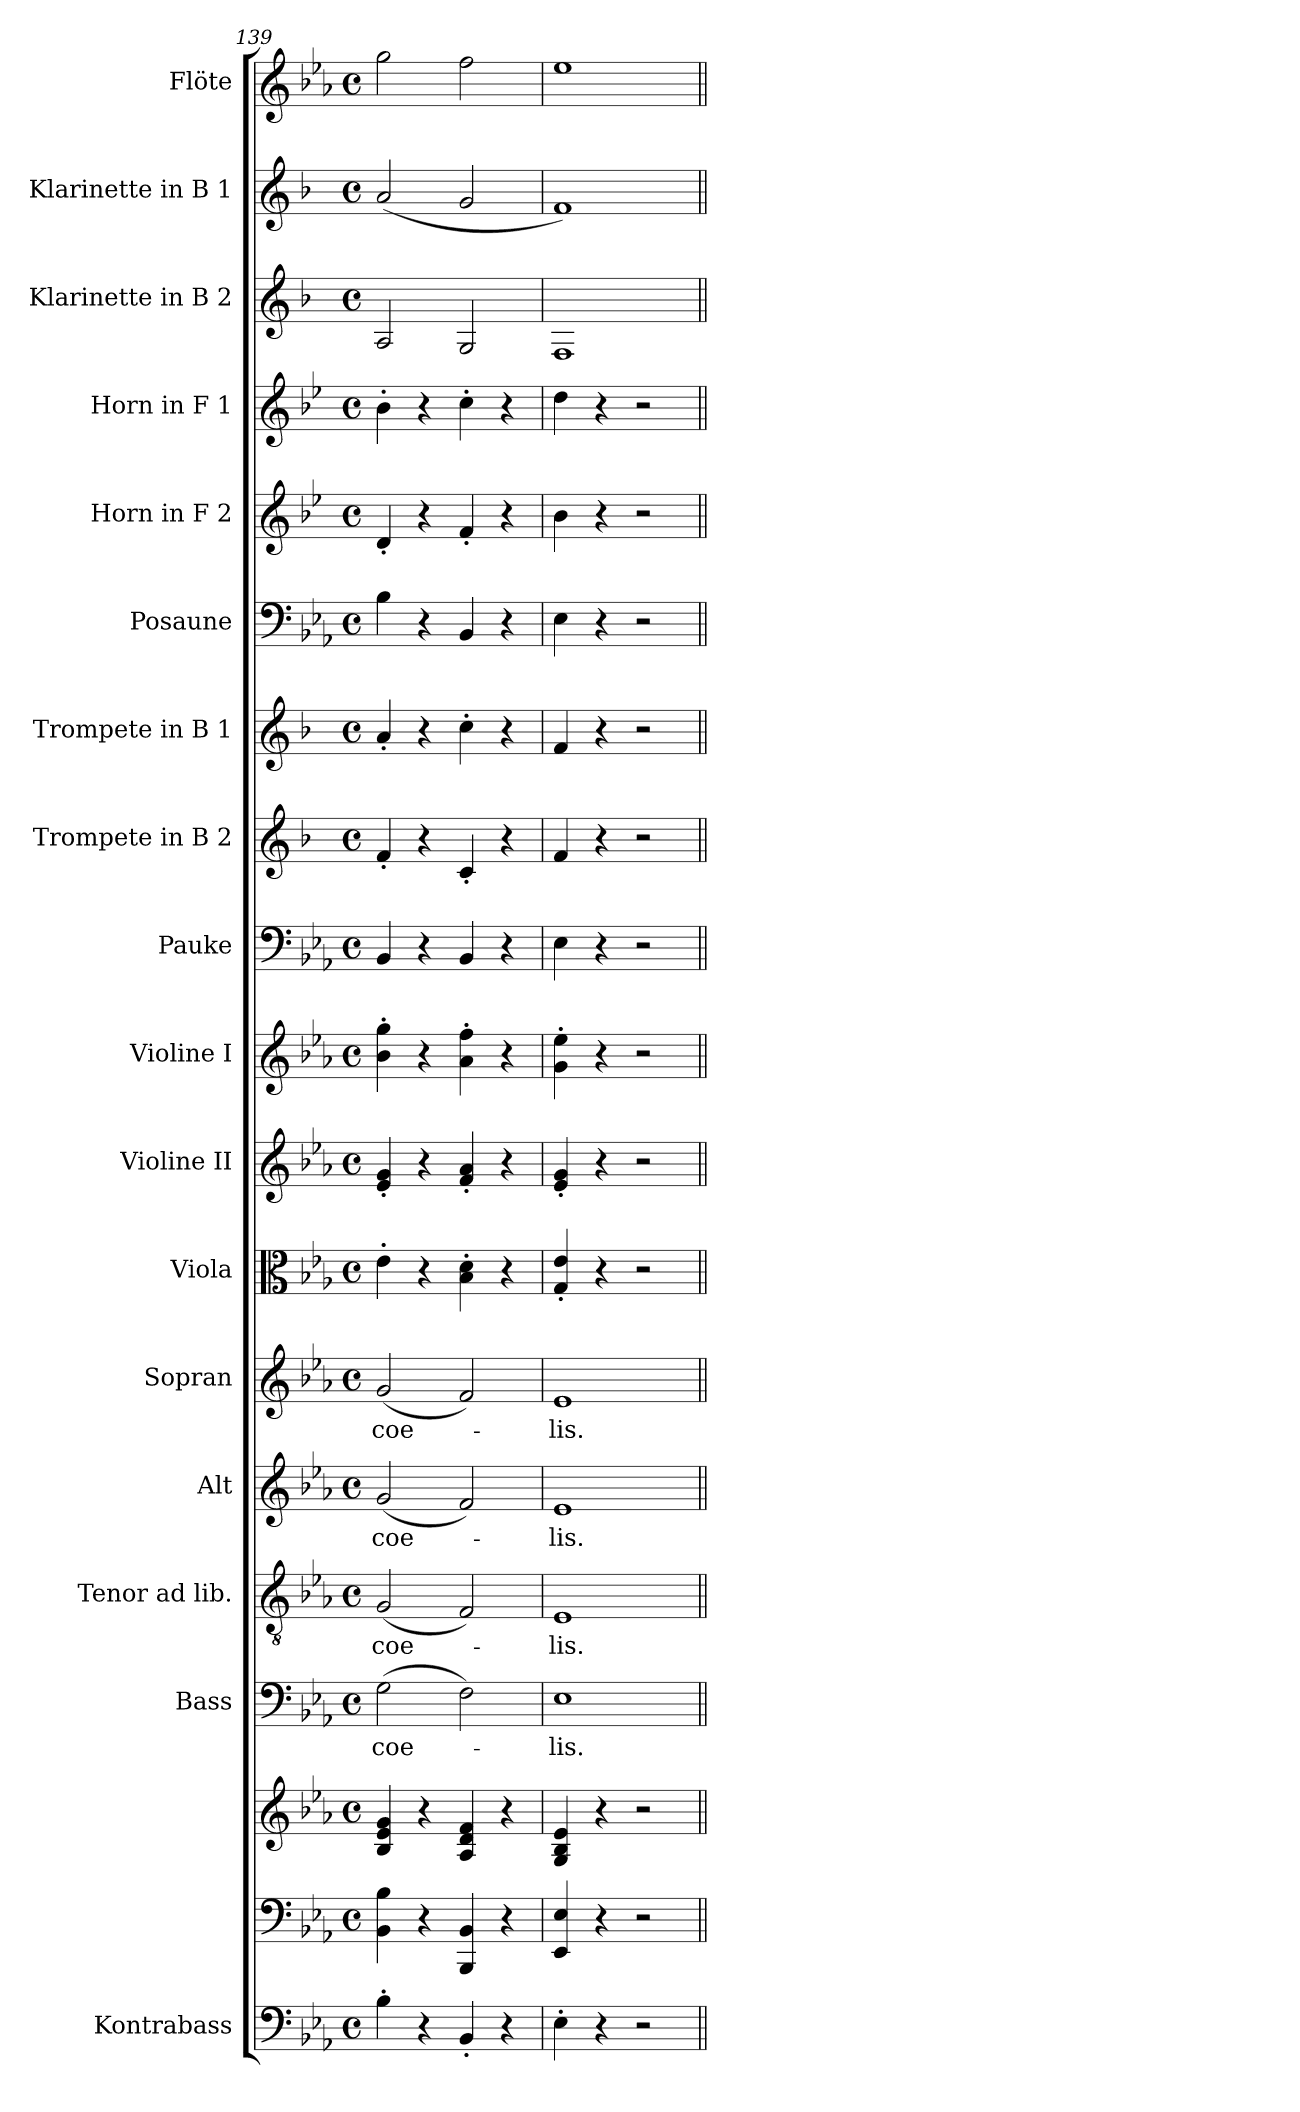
**kern	**kern	**kern	**kern	**text	**kern	**text	**kern	**text	**kern	**text	**kern	**kern	**kern	**kern	**kern	**kern	**kern	**kern	**kern	**kern	**kern	**kern
*part18	*part17	*part17	*part16	*part16	*part15	*part15	*part14	*part14	*part13	*part13	*part12	*part11	*part10	*part9	*part8	*part7	*part6	*part5	*part4	*part3	*part2	*part1
*staff19	*staff18	*staff17	*staff16	*staff16	*staff15	*staff15	*staff14	*staff14	*staff13	*staff13	*staff12	*staff11	*staff10	*staff9	*staff8	*staff7	*staff6	*staff5	*staff4	*staff3	*staff2	*staff1
*I"Kontrabass	*	*	*I"Bass	*	*I"Tenor ad lib.	*	*I"Alt	*	*I"Sopran	*	*I"Viola	*I"Violine II	*I"Violine I	*I"Pauke	*I"Trompete in B 2	*I"Trompete in B 1	*I"Posaune	*I"Horn in F 2	*I"Horn in F 1	*I"Klarinette in B 2	*I"Klarinette in B 1	*I"Flöte
*I'Kb.	*	*	*I'B	*	*I'T	*	*I'A	*	*I'S	*	*I'Vla.	*I'Vl. II	*I'Vl. I	*I'Pk.	*	*	*I'Pos.	*I'Hrn. 2	*I'Hrn. 1	*	*	*I'Fl.
*clefF4	*clefF4	*clefG2	*clefF4	*	*clefGv2	*	*clefG2	*	*clefG2	*	*clefC3	*clefG2	*clefG2	*clefF4	*clefG2	*clefG2	*clefF4	*clefG2	*clefG2	*clefG2	*clefG2	*clefG2
*ITrd7c12	*	*	*	*	*	*	*	*	*	*	*	*	*	*	*ITrd1c2	*ITrd1c2	*	*ITrd4c7	*ITrd4c7	*ITrd1c2	*ITrd1c2	*
*k[b-e-a-]	*k[b-e-a-]	*k[b-e-a-]	*k[b-e-a-]	*	*k[b-e-a-]	*	*k[b-e-a-]	*	*k[b-e-a-]	*	*k[b-e-a-]	*k[b-e-a-]	*k[b-e-a-]	*k[b-e-a-]	*k[b-e-a-]	*k[b-e-a-]	*k[b-e-a-]	*k[b-e-a-]	*k[b-e-a-]	*k[b-e-a-]	*k[b-e-a-]	*k[b-e-a-]
*E-:	*E-:	*E-:	*E-:	*	*E-:	*	*E-:	*	*E-:	*	*E-:	*E-:	*E-:	*E-:	*E-:	*E-:	*E-:	*E-:	*E-:	*E-:	*E-:	*E-:
*M4/4	*M4/4	*M4/4	*M4/4	*	*M4/4	*	*M4/4	*	*M4/4	*	*M4/4	*M4/4	*M4/4	*M4/4	*M4/4	*M4/4	*M4/4	*M4/4	*M4/4	*M4/4	*M4/4	*M4/4
*met(c)	*met(c)	*met(c)	*met(c)	*	*met(c)	*	*met(c)	*	*met(c)	*	*met(c)	*met(c)	*met(c)	*met(c)	*met(c)	*met(c)	*met(c)	*met(c)	*met(c)	*met(c)	*met(c)	*met(c)
=139	=139	=139	=139	=139	=139	=139	=139	=139	=139	=139	=139	=139	=139	=139	=139	=139	=139	=139	=139	=139	=139	=139
!	!	!	!	!LO:LY:b	!	!LO:LY:b	!	!LO:LY:b	!	!LO:LY:b	!	!	!	!	!	!	!	!	!	!	!	!
4BB-'>\	4BB-\ 4B-\	4B-/ 4e-/ 4g/	(>2G\	coe-	(<2G/	coe-	(<2g/	coe-	(<2g/	coe-	4e-'>\	4e-/'< 4g/'<	4b-\'> 4gg\'>	4BB-/	4e-'</	4g'</	4B-\	4G'</	4e-'>\	2G/	(<2g/	2gg\
4r	4r	4r	.	.	.	.	.	.	.	.	4r	4r	4r	4r	4r	4r	4r	4r	4r	.	.	.
4BBB-'</	4BBB-/ 4BB-/	4A-/ 4d/ 4f/	2F\)	.	2F/)	.	2f/)	.	2f/)	.	4B-\'> 4d\'>	4f/'< 4a-/'<	4a-\'> 4ff\'>	4BB-/	4B-'</	4b-'>\	4BB-/	4B-'</	4f'>\	2F/	2f/	2ff\
4r	4r	4r	.	.	.	.	.	.	.	.	4r	4r	4r	4r	4r	4r	4r	4r	4r	.	.	.
=140	=140	=140	=140	=140	=140	=140	=140	=140	=140	=140	=140	=140	=140	=140	=140	=140	=140	=140	=140	=140	=140	=140
!	!	!	!	!LO:LY:b	!	!LO:LY:b	!	!LO:LY:b	!	!LO:LY:b	!	!	!	!	!	!	!	!	!	!	!	!
4EE-'>\	4EE-/ 4E-/	4G/ 4B-/ 4e-/	1E-	-lis.	1E-	-lis.	1e-	-lis.	1e-	-lis.	4G/'< 4e-/'<	4e-/'< 4g/'<	4g\'> 4ee-\'>	4E-\	4e-/	4e-/	4E-\	4e-\	4g\	1E-	1e-)	1ee-
4r	4r	4r	.	.	.	.	.	.	.	.	4r	4r	4r	4r	4r	4r	4r	4r	4r	.	.	.
2r	2r	2r	.	.	.	.	.	.	.	.	2r	2r	2r	2r	2r	2r	2r	2r	2r	.	.	.
=||	=||	=||	=||	=||	=||	=||	=||	=||	=||	=||	=||	=||	=||	=||	=||	=||	=||	=||	=||	=||	=||	=||
*-	*-	*-	*-	*-	*-	*-	*-	*-	*-	*-	*-	*-	*-	*-	*-	*-	*-	*-	*-	*-	*-	*-
